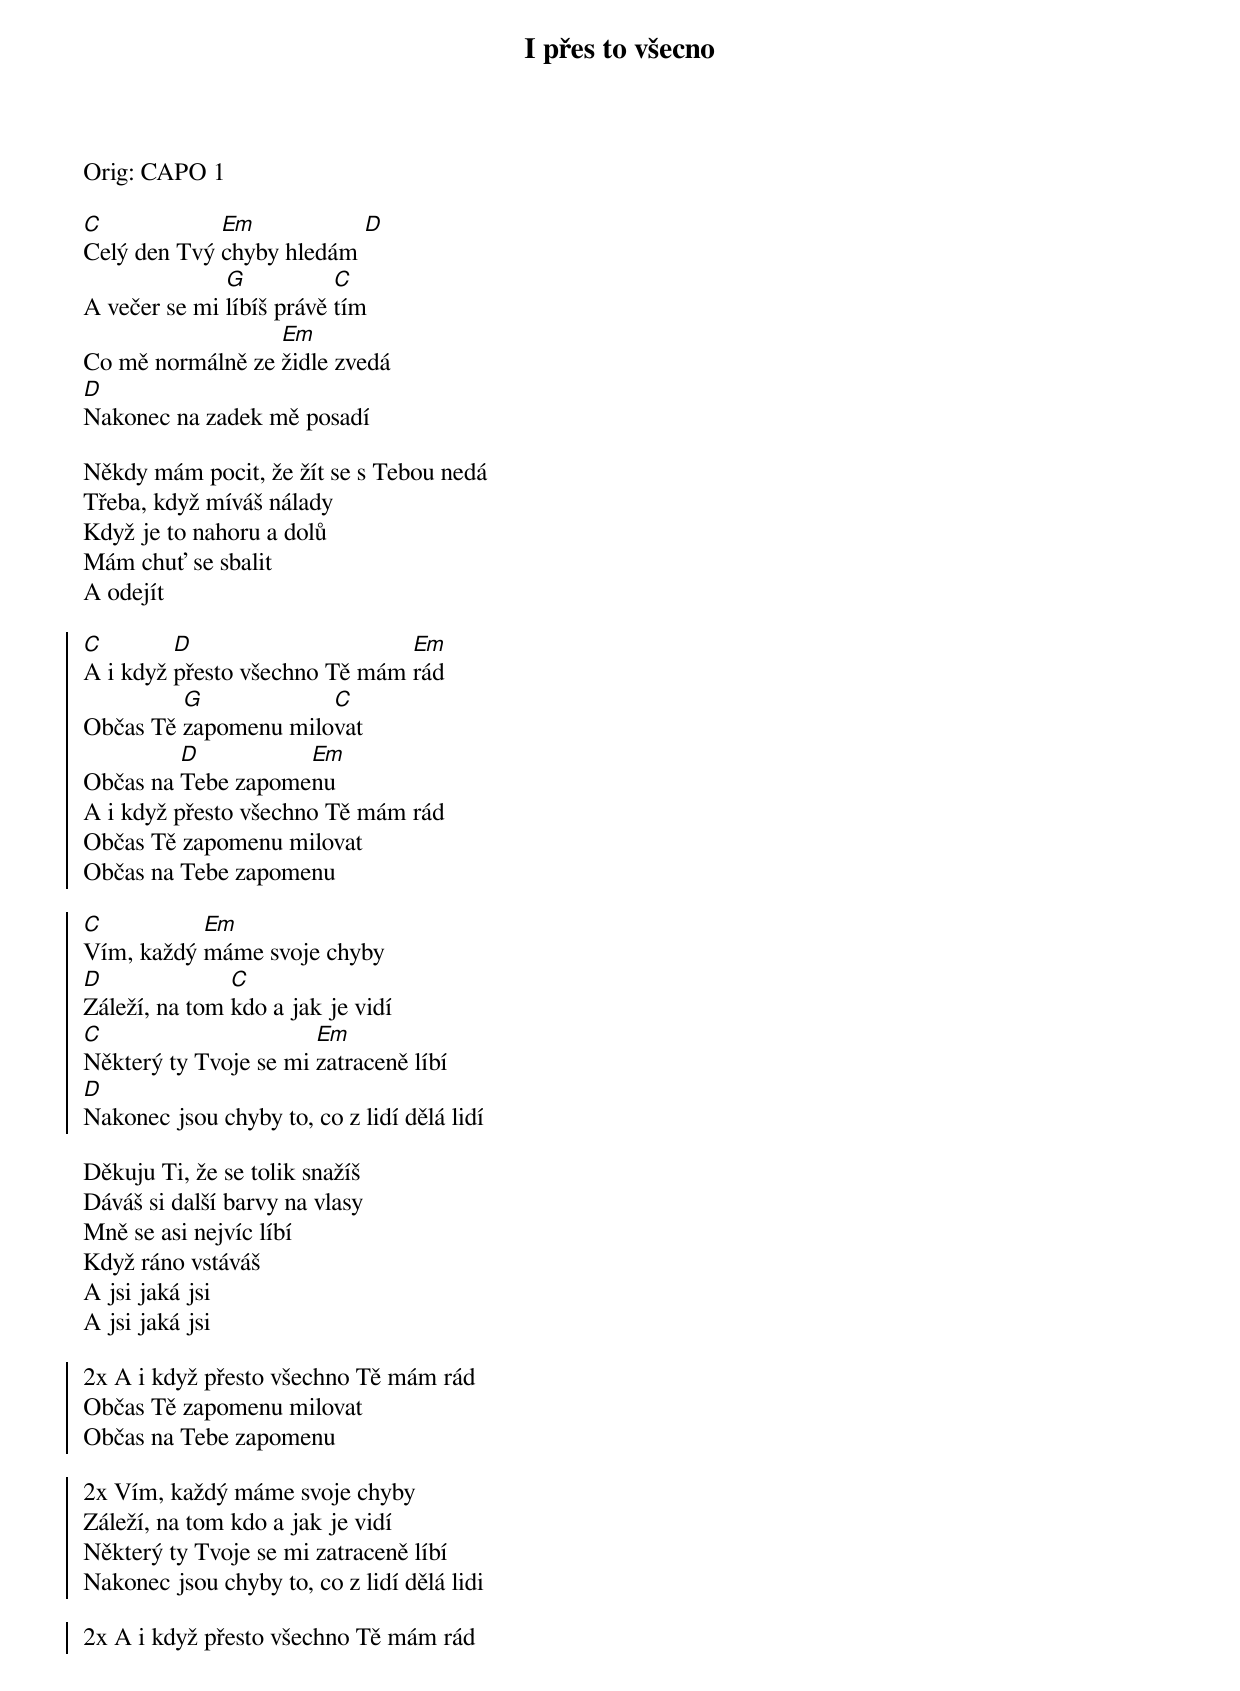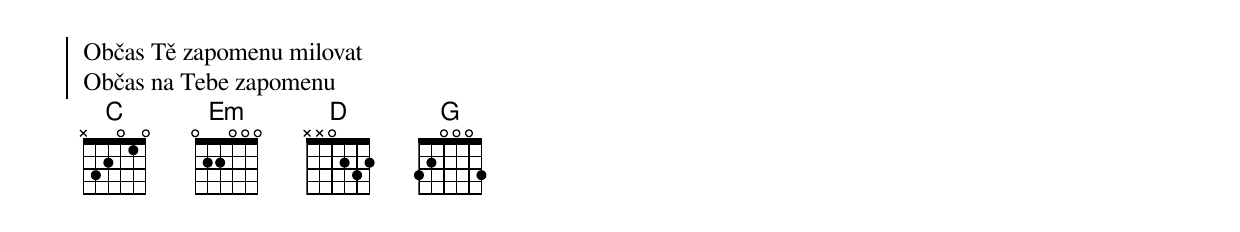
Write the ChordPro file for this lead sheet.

{title: I přes to všecno}
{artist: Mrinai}

Orig: CAPO 1

[C]Celý den Tvý [Em]chyby hledám [D]
A večer se mi [G]líbíš právě [C]tím
Co mě normálně ze [Em]židle zvedá
[D]Nakonec na zadek mě posadí

Někdy mám pocit, že žít se s Tebou nedá
Třeba, když míváš nálady
Když je to nahoru a dolů
Mám chuť se sbalit
A odejít

{soc}
[C]A i když [D]přesto všechno Tě mám [Em]rád
Občas Tě [G]zapomenu milo[C]vat
Občas na [D]Tebe zapome[Em]nu
A i když přesto všechno Tě mám rád
Občas Tě zapomenu milovat
Občas na Tebe zapomenu
{eoc}

{soc}
[C]Vím, každý [Em]máme svoje chyby
[D]Záleží, na tom [C]kdo a jak je vidí
[C]Některý ty Tvoje se mi [Em]zatraceně líbí
[D]Nakonec jsou chyby to, co z lidí dělá lidí
{eoc}

Děkuju Ti, že se tolik snažíš
Dáváš si další barvy na vlasy
Mně se asi nejvíc líbí
Když ráno vstáváš
A jsi jaká jsi
A jsi jaká jsi

{soc}
2x A i když přesto všechno Tě mám rád
Občas Tě zapomenu milovat
Občas na Tebe zapomenu
{eoc}

{soc}
2x Vím, každý máme svoje chyby
Záleží, na tom kdo a jak je vidí
Některý ty Tvoje se mi zatraceně líbí
Nakonec jsou chyby to, co z lidí dělá lidi
{eoc}

{soc}
2x A i když přesto všechno Tě mám rád
Občas Tě zapomenu milovat
Občas na Tebe zapomenu
{eoc}
